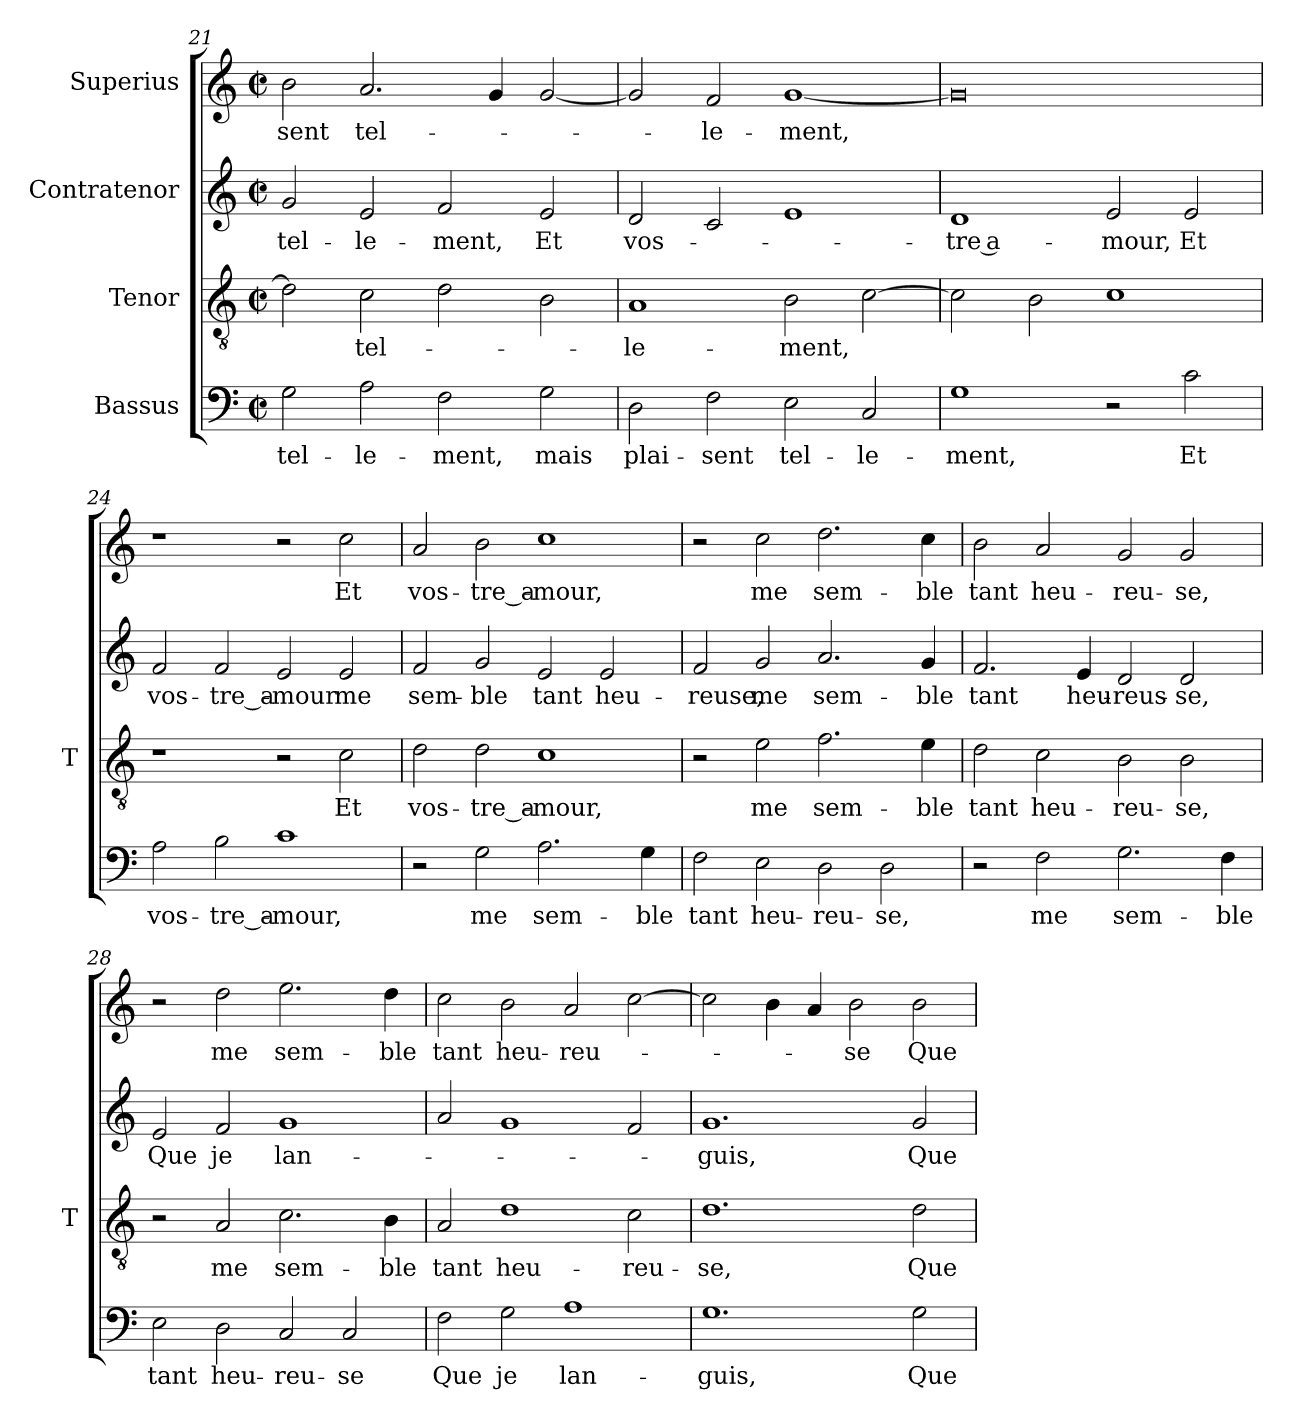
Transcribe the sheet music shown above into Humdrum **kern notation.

**kern	**text	**kern	**text	**kern	**text	**kern	**text
*part4	*part4	*part3	*part3	*part2	*part2	*part1	*part1
*staff4	*staff4	*staff3	*staff3	*staff2	*staff2	*staff1	*staff1
*I"Bassus	*	*I"Tenor	*	*I"Contratenor	*	*I"Superius	*
*	*	*I'T	*	*	*	*	*
!!LO:PB:g=z
*clefF4	*	*clefGv2	*	*clefG2	*	*clefG2	*
*k[]	*	*k[]	*	*k[]	*	*k[]	*
*C:	*	*C:	*	*C:	*	*C:	*
*M2/2	*	*M2/2	*	*M2/2	*	*M2/2	*
*met(c|)	*	*met(c|)	*	*met(c|)	*	*met(c|)	*
=21	=21	=21	=21	=21	=21	=21	=21
2G	tel-	2d]	.	2g	tel-	2b	-sent
2A	le-	2c	tel-	2e	le-	2.a	tel-
2F	-ment,	2d	.	2f	-ment,	.	.
.	.	.	.	.	.	4g	.
2G	-mais	2B	.	2e	-Et	[2g	.
=22	=22	=22	=22	=22	=22	=22	=22
2D	plai-	1A	le-	2d	vos-	2g]	.
2F	-sent	.	.	2c	.	2f	le-
2E	tel-	2B	-ment,	1e	.	[1g	-ment,
2C	le-	[2c	.	.	.	.	.
=23	=23	=23	=23	=23	=23	=23	=23
1G	-ment,	2c]	.	1d	tre a-	0g]	.
.	.	2B	.	.	.	.	.
2r	.	1c	.	2e	-mour,	.	.
2c	-Et	.	.	2e	-Et	.	.
=24	=24	=24	=24	=24	=24	=24	=24
2A	vos-	1r	.	2f	vos-	1r	.
2B	tre_a-	.	.	2f	tre_a-	.	.
1c	-mour,	2r	.	2e	-mour	2r	.
.	.	2c	-Et	2e	-me	2cc	-Et
=25	=25	=25	=25	=25	=25	=25	=25
2r	.	2d	vos-	2f	sem-	2a	vos-
2G	-me	2d	tre_a-	2g	-ble	2b	tre_a-
2.A	sem-	1c	-mour,	2e	-tant	1cc	-mour,
.	.	.	.	2e	heu-	.	.
4G	-ble	.	.	.	.	.	.
=26	=26	=26	=26	=26	=26	=26	=26
2F	-tant	2r	.	2f	-reuse,	2r	.
2E	heu-	2e	-me	2g	-me	2cc	-me
2D	reu-	2.f	sem-	2.a	sem-	2.dd	sem-
2D	-se,	.	.	.	.	.	.
.	.	4e	-ble	4g	-ble	4cc	-ble
=27	=27	=27	=27	=27	=27	=27	=27
2r	.	2d	-tant	2.f	-tant	2b	-tant
2F	-me	2c	heu-	.	.	2a	heu-
.	.	.	.	4e	heu-	.	.
2.G	sem-	2B	reu-	2d	reus-	2g	reu-
.	.	2B	-se,	2d	-se,	2g	-se,
4F	-ble	.	.	.	.	.	.
=28	=28	=28	=28	=28	=28	=28	=28
2E	-tant	2r	.	2e	-Que	2r	.
2D	heu-	2A	-me	2f	-je	2dd	-me
2C	reu-	2.c	sem-	1g	lan-	2.ee	sem-
2C	-se	.	.	.	.	.	.
.	.	4B	-ble	.	.	4dd	-ble
=29	=29	=29	=29	=29	=29	=29	=29
2F	-Que	2A	-tant	2a	.	2cc	-tant
2G	-je	1d	heu-	1g	.	2b	heu-
1A	lan-	.	.	.	.	2a	reu-
.	.	2c	reu-	2f	.	[2cc	.
=30	=30	=30	=30	=30	=30	=30	=30
1.G	-guis,	1.d	-se,	1.g	-guis,	2cc]	.
.	.	.	.	.	.	4b	.
.	.	.	.	.	.	4a	.
.	.	.	.	.	.	2b	-se
2G	-Que	2d	-Que	2g	-Que	2b	-Que
=	=	=	=	=	=	=	=
*-	*-	*-	*-	*-	*-	*-	*-
